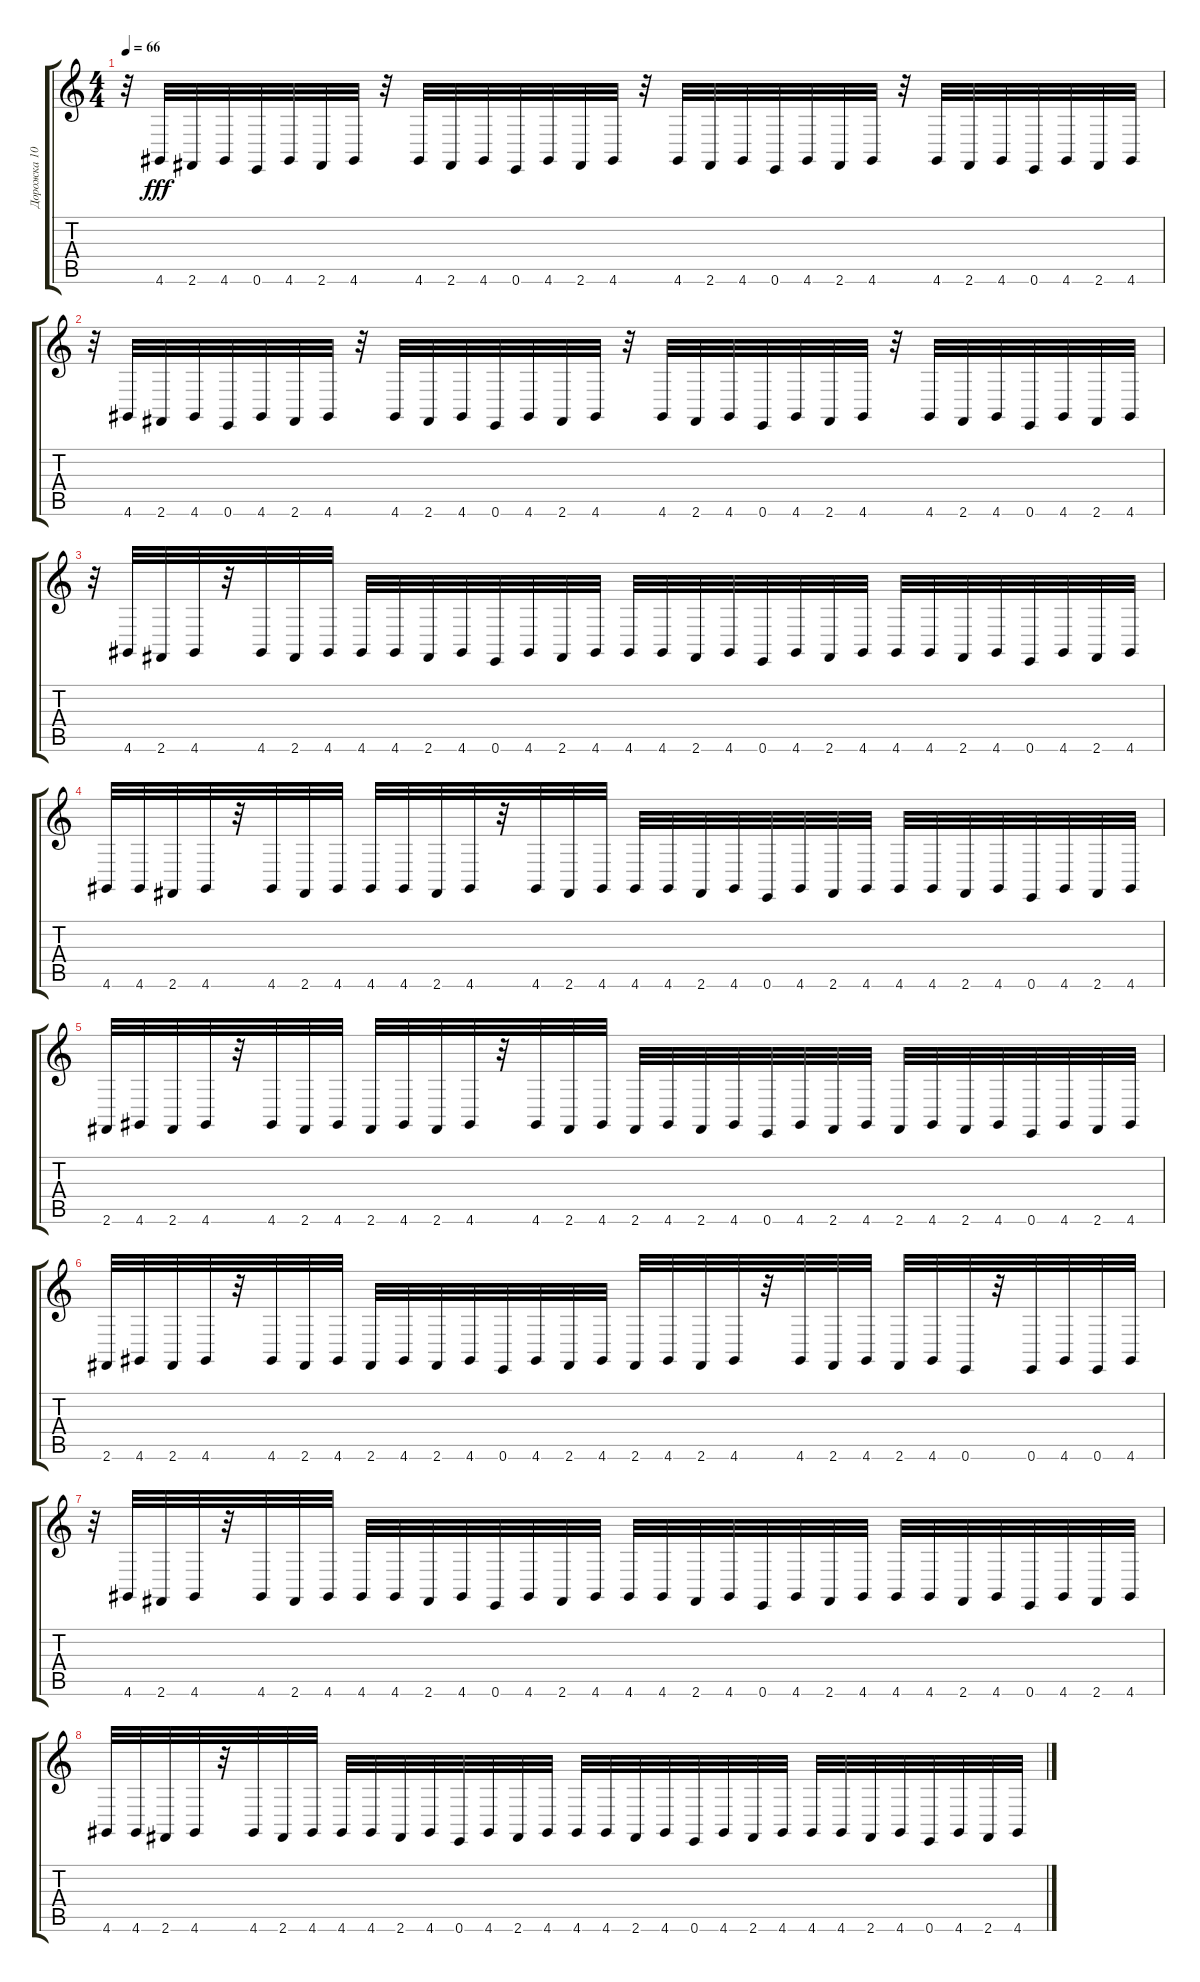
\track ("Дорожка 10" "Дорожка 10") {instrument acousticgrandpiano}
\staff {score tabs}
\tuning (E4 B3 G3 D3 A2 E2) {hide}
\ts (4 4)
\tempo 66
\clef g2
\ks c
r.32{dy fff} 4.6.32 2.6.32 4.6.32 0.6.32 4.6.32 2.6.32 4.6.32 r.32 4.6.32 2.6.32 4.6.32 0.6.32 4.6.32 2.6.32 4.6.32 r.32 4.6.32 2.6.32 4.6.32 0.6.32 4.6.32 2.6.32 4.6.32 r.32 4.6.32 2.6.32 4.6.32 0.6.32 4.6.32 2.6.32 4.6.32 |
r.32 4.6.32 2.6.32 4.6.32 0.6.32 4.6.32 2.6.32 4.6.32 r.32 4.6.32 2.6.32 4.6.32 0.6.32 4.6.32 2.6.32 4.6.32 r.32 4.6.32 2.6.32 4.6.32 0.6.32 4.6.32 2.6.32 4.6.32 r.32 4.6.32 2.6.32 4.6.32 0.6.32 4.6.32 2.6.32 4.6.32 |
r.32 4.6.32 2.6.32 4.6.32 r.32 4.6.32 2.6.32 4.6.32 4.6.32 4.6.32 2.6.32 4.6.32 0.6.32 4.6.32 2.6.32 4.6.32 4.6.32 4.6.32 2.6.32 4.6.32 0.6.32 4.6.32 2.6.32 4.6.32 4.6.32 4.6.32 2.6.32 4.6.32 0.6.32 4.6.32 2.6.32 4.6.32 |
4.6.32 4.6.32 2.6.32 4.6.32 r.32 4.6.32 2.6.32 4.6.32 4.6.32 4.6.32 2.6.32 4.6.32 r.32 4.6.32 2.6.32 4.6.32 4.6.32 4.6.32 2.6.32 4.6.32 0.6.32 4.6.32 2.6.32 4.6.32 4.6.32 4.6.32 2.6.32 4.6.32 0.6.32 4.6.32 2.6.32 4.6.32 |
2.6.32 4.6.32 2.6.32 4.6.32 r.32 4.6.32 2.6.32 4.6.32 2.6.32 4.6.32 2.6.32 4.6.32 r.32 4.6.32 2.6.32 4.6.32 2.6.32 4.6.32 2.6.32 4.6.32 0.6.32 4.6.32 2.6.32 4.6.32 2.6.32 4.6.32 2.6.32 4.6.32 0.6.32 4.6.32 2.6.32 4.6.32 |
2.6.32 4.6.32 2.6.32 4.6.32 r.32 4.6.32 2.6.32 4.6.32 2.6.32 4.6.32 2.6.32 4.6.32 0.6.32 4.6.32 2.6.32 4.6.32 2.6.32 4.6.32 2.6.32 4.6.32 r.32 4.6.32 2.6.32 4.6.32 2.6.32 4.6.32 0.6.32 r.32 0.6.32 4.6.32 0.6.32 4.6.32 |
r.32 4.6.32 2.6.32 4.6.32 r.32 4.6.32 2.6.32 4.6.32 4.6.32 4.6.32 2.6.32 4.6.32 0.6.32 4.6.32 2.6.32 4.6.32 4.6.32 4.6.32 2.6.32 4.6.32 0.6.32 4.6.32 2.6.32 4.6.32 4.6.32 4.6.32 2.6.32 4.6.32 0.6.32 4.6.32 2.6.32 4.6.32 |
4.6.32 4.6.32 2.6.32 4.6.32 r.32 4.6.32 2.6.32 4.6.32 4.6.32 4.6.32 2.6.32 4.6.32 0.6.32 4.6.32 2.6.32 4.6.32 4.6.32 4.6.32 2.6.32 4.6.32 0.6.32 4.6.32 2.6.32 4.6.32 4.6.32 4.6.32 2.6.32 4.6.32 0.6.32 4.6.32 2.6.32 4.6.32
